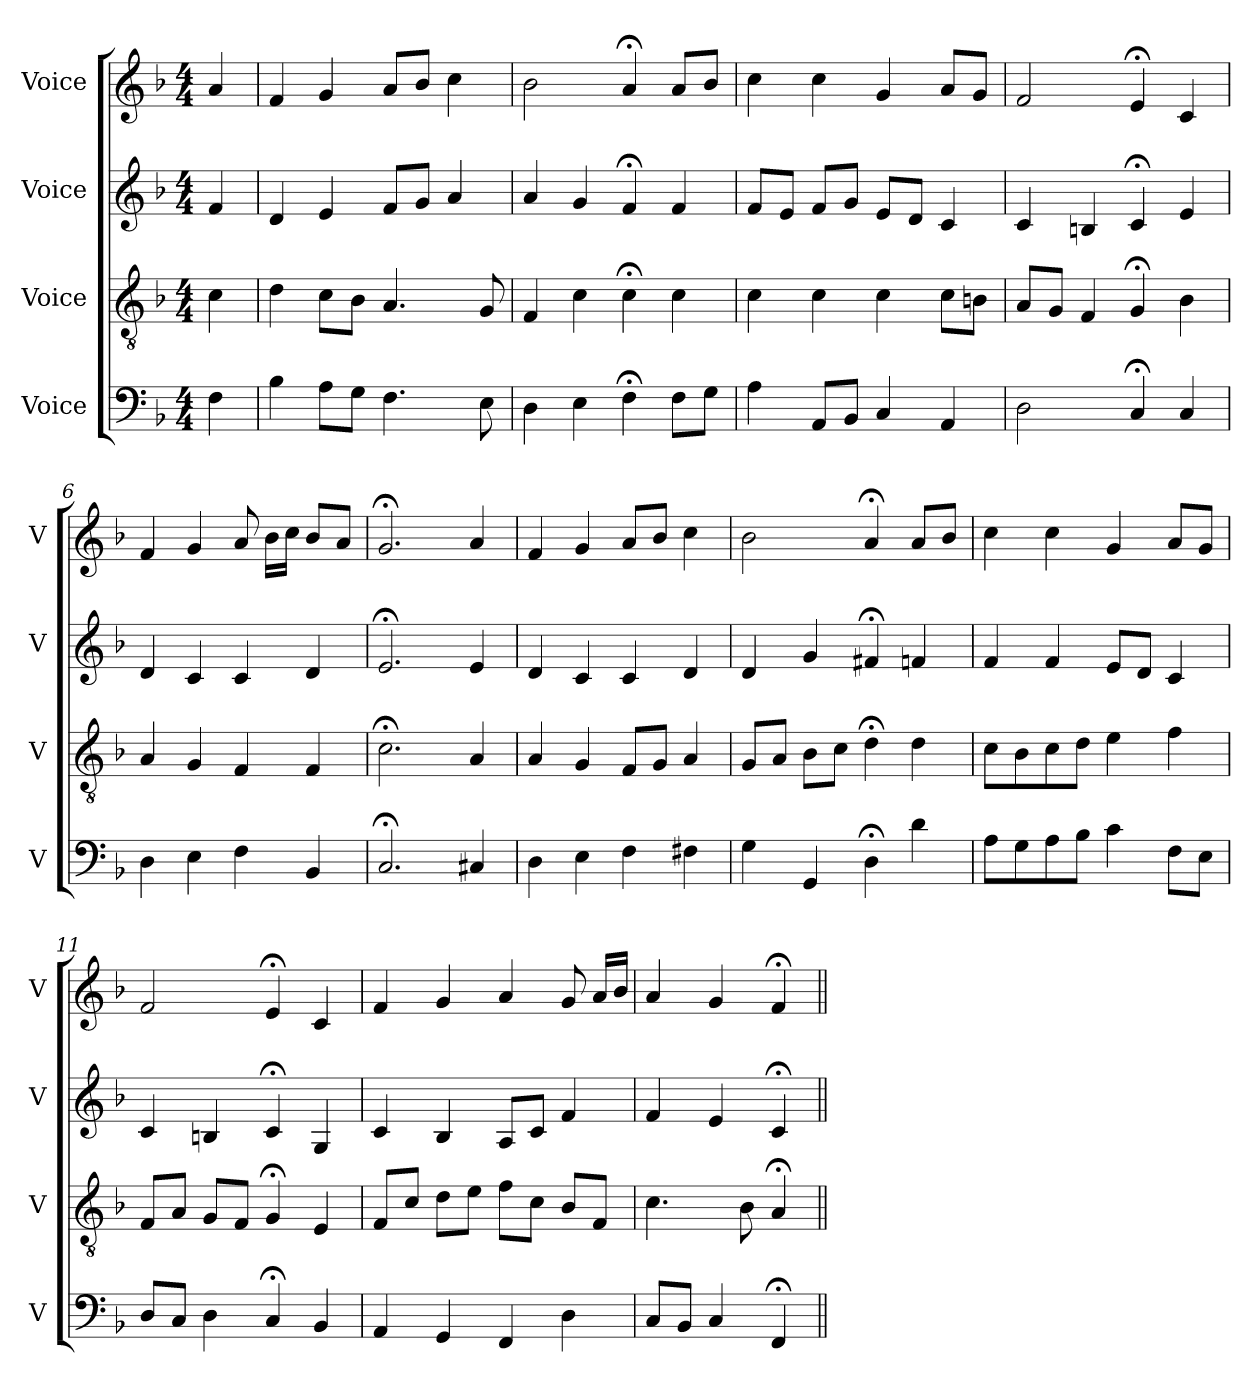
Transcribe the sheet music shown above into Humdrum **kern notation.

**kern	**kern	**kern	**kern
*part4	*part3	*part2	*part1
*staff4	*staff3	*staff2	*staff1
*I"Voice	*I"Voice	*I"Voice	*I"Voice
*I'V	*I'V	*I'V	*I'V
*clefF4	*clefGv2	*clefG2	*clefG2
*k[b-]	*k[b-]	*k[b-]	*k[b-]
*M4/4	*M4/4	*M4/4	*M4/4
=	=	=	=
4F	4c	4f	4a
=2	=2	=2	=2
4B-	4d	4d	4f
8AL	8cL	4e	4g
8GJ	8B-J	.	.
4.F	4.A	8fL	8aL
.	.	8gJ	8b-J
.	.	4a	4cc
8E	8G	.	.
=3	=3	=3	=3
4D	4F	4a	2b-
4E	4c	4g	.
4F;<	4c;<	4f;<	4a;<
8FL	4c	4f	8aL
8GJ	.	.	8b-J
=4	=4	=4	=4
4A	4c	8fL	4cc
.	.	8eJ	.
8AAL	4c	8fL	4cc
8BB-J	.	8gJ	.
4C	4c	8eL	4g
.	.	8dJ	.
4AA	8cL	4c	8aL
.	8BnJ	.	8gJ
=5	=5	=5	=5
2D	8AL	4c	2f
.	8GJ	.	.
.	4F	4Bn	.
4C;<	4G;<	4c;<	4e;<
4C	4B-	4e	4c
=6	=6	=6	=6
4D	4A	4d	4f
4E	4G	4c	4g
4F	4F	4c	8a
.	.	.	16b-LL
.	.	.	16ccJJ
4BB-	4F	4d	8b-L
.	.	.	8aJ
=7	=7	=7	=7
2.C;<	2.c;<	2.e;<	2.g;<
4C#X	4A	4e	4a
=8	=8	=8	=8
4D	4A	4d	4f
4E	4G	4c	4g
4F	8FL	4c	8aL
.	8GJ	.	8b-J
4F#X	4A	4d	4cc
=9	=9	=9	=9
4G	8GL	4d	2b-
.	8AJ	.	.
4GG	8B-L	4g	.
.	8cJ	.	.
4D;<	4d;<	4f#X;<	4a;<
4d	4d	4fn	8aL
.	.	.	8b-J
=10	=10	=10	=10
8AL	8cL	4f	4cc
8G	8B-	.	.
8A	8c	4f	4cc
8B-J	8dJ	.	.
4c	4e	8eL	4g
.	.	8dJ	.
8FL	4f	4c	8aL
8EJ	.	.	8gJ
=11	=11	=11	=11
8DL	8FL	4c	2f
8CJ	8AJ	.	.
4D	8GL	4Bn	.
.	8FJ	.	.
4C;<	4G;<	4c;<	4e;<
4BB-	4E	4G	4c
=12	=12	=12	=12
4AA	8FL	4c	4f
.	8cJ	.	.
4GG	8dL	4B-	4g
.	8eJ	.	.
4FF	8fL	8AL	4a
.	8cJ	8cJ	.
4D	8B-L	4f	8g
.	8FJ	.	16aLL
.	.	.	16b-JJ
=13	=13	=13	=13
8CL	4.c	4f	4a
8BB-J	.	.	.
4C	.	4e	4g
.	8B-	.	.
4FF;<	4A;<	4c;<	4f;<
=||	=||	=||	=||
*-	*-	*-	*-
